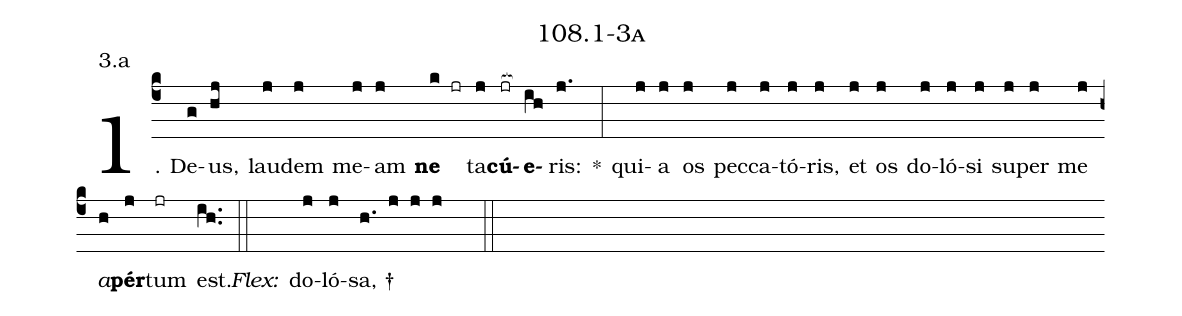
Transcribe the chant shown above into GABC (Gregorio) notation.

name: 108.1-3a;
annotation: 3.a;
%%
(c4)1. De(g)us,(hj) lau(j)dem(j) me(j)am(j) <b>ne</b>(k jr) ta(j)<b>cú</b>(jr[ocb:1{])<b>e</b>(ih[ocb:0}])ris:(j.) *(:) qui(j)a(j) os(j) pec(j)ca(j)tó(j)ris,(j) et(j) os(j) do(j)ló(j)si(j) su(j)per(j) me(j) <i>a</i>(h)<b>pér</b>(j)tum(jr) est.(ih..) (::)
<i>Flex:</i>()  do(j)ló(j)sa, †(h. j j j  ::)
